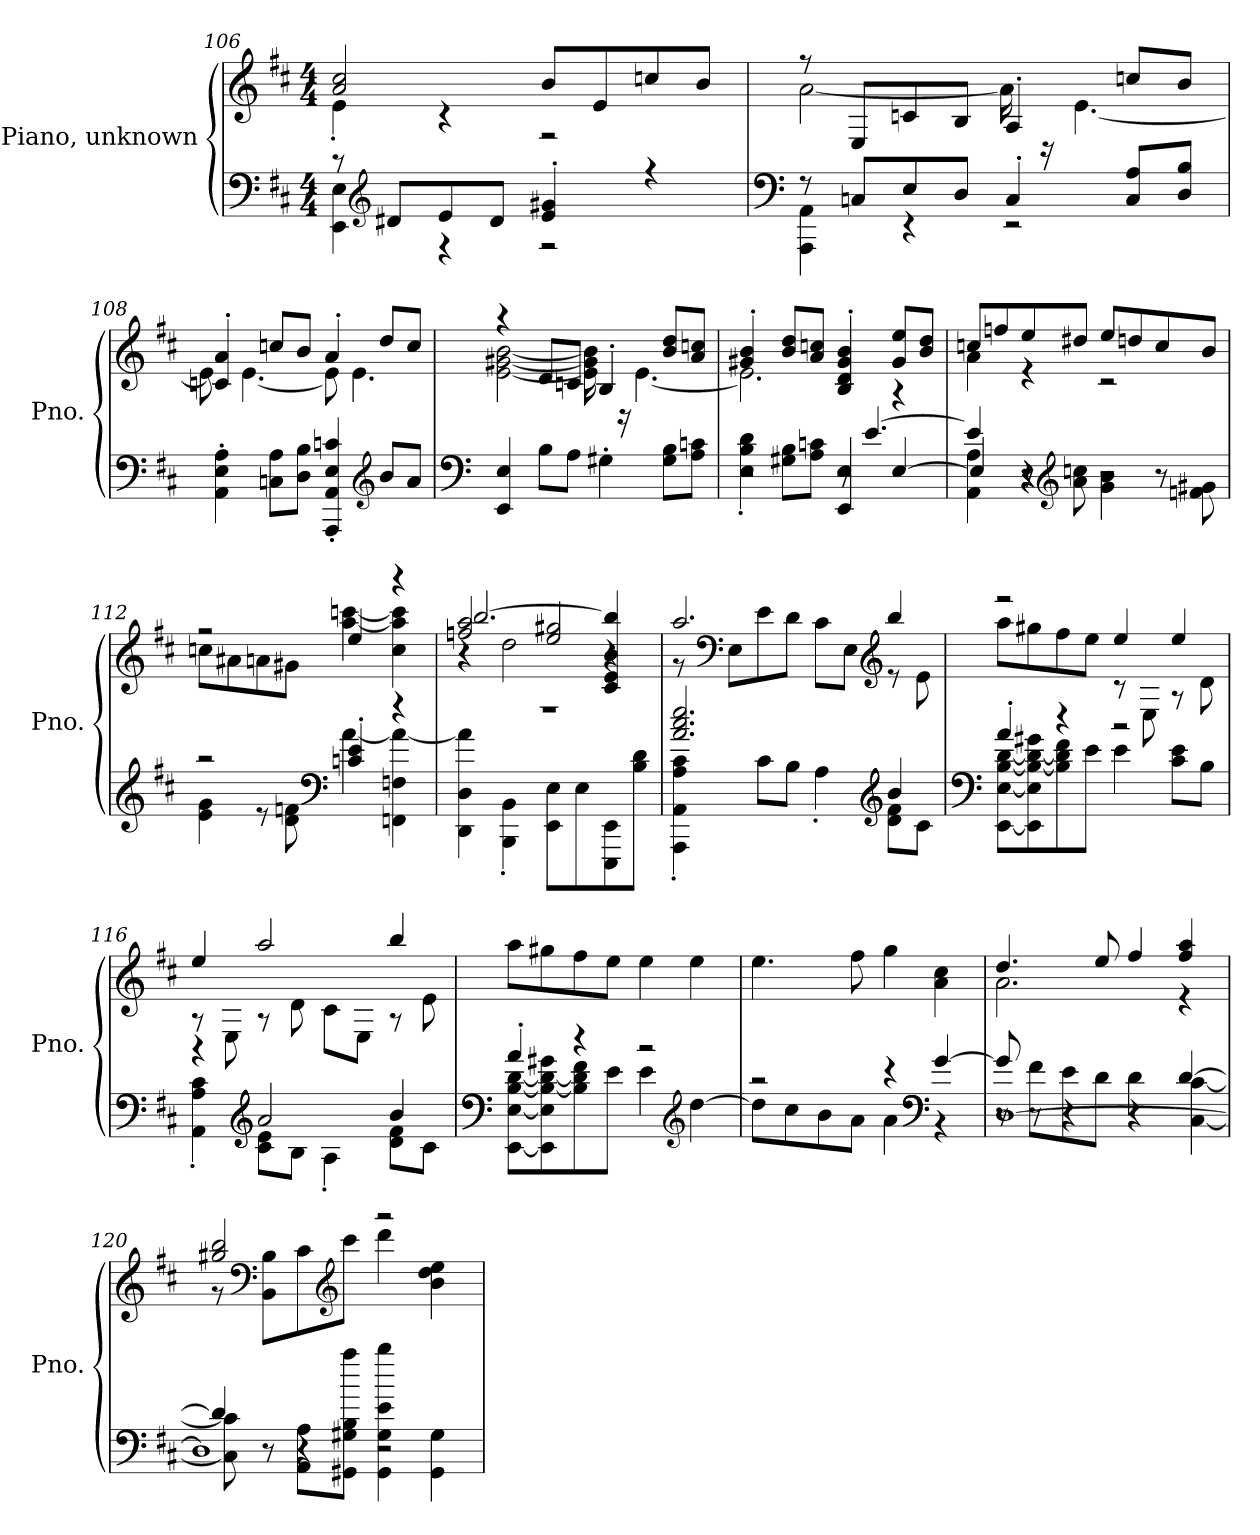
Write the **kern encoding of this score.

**kern	**kern
*part1	*part1
*staff2	*staff1
*I"Piano, unknown	*
*I'Pno.	*
*clefF4	*clefG2
*k[f#c#]	*k[f#c#]
*M4/4	*M4/4
=106	=106
*^	*^
8r	4EE\ 4E\	2a/ 2cc#/	4e'\
*clefG2	*	*	*
8d#X/L	.	.	.
8e/	4r	.	4r
8d#/J	.	.	.
4e/' 4g#X/'	2r	8b/L	2r
.	.	8e/	.
4r	.	8ccn/	.
.	.	8b/J	.
!!LO:LB:g=z	!!
=107	=107	=107	=107
*clefF4	*	*	*
8r	4AAA\ 4AA\	8r	[2a\
8Cn/L	.	8E/L	.
8E/	4r	8cn/	.
8D/J	.	8B/J	.
4C'/	2r	4A'/	16a\]
.	.	.	16r
.	.	.	[4.e\
8C/ 8A/L	.	8ccn/L	.
8D/ 8B/J	.	8b/J	.
*v	*v	*	*
=108	=108	=108
4AA\' 4E\' 4A\'	4cn/' 4a/'	8e\]
.	.	[4.e\
8Cn\ 8A\L	8ccn/L	.
8D\ 8B\J	8b/J	.
4AAA/' 4AA/' 4E/' 4cn/'	4a'/	8e\]
.	.	4.e\
*clefG2	*	*
8b/L	8dd/L	.
8a/J	8cc/J	.
=109	=109	=109
*clefF4	*	*
4EE/ 4E/	4r	[2e\ [2g#X\ [2b\
8B\L	8d/L	.
8A\J	8cn/J	.
4G#X'\	4B'/	16e\] 16g#\] 16b\]
.	.	16r
.	.	[4.e\
8G#\ 8B\L	8b/ 8dd/L	.
8A\ 8cn\J	8a/ 8ccn/J	.
!!LO:PB:g=z	!!
=110	=110	=110
*^	*	*
*	*^	*	*
2r	4E\' 4B\' 4d\'	2r	4g#X/' 4b/'	2.e\]
.	8G#X\ 8B\L	.	8b/ 8dd/L	.
.	8A\ 8cn\J	.	8a/ 8ccn/J	.
8r	2r	4EE/ 4E/	4B/' 4d/' 4g#/' 4b/'	.
[4.e/	.	.	.	.
.	.	[4E/	8g#/ 8ee/L	4r
.	.	.	8b/ 8dd/J	.
=111	=111	=111	=111	=111
4e/]	4AA\ 4A\	4E/]	8ccn/L	4a\
.	.	.	8ffn/	.
4r	8r	4r	8ee/	4r
*clefG2	*	*	*	*
.	8a\ 8ccn\	.	8dd#X/J	.
2r	4g\ 4b\	2r	8ee/L	2r
.	.	.	8ddn/	.
.	8r	.	8cc/	.
.	8fn\ 8g#X\	.	8b/J	.
*	*v	*v	*	*
=112	=112	=112	=112
2r	4e\ 4g\	2r	8ccn\L
.	.	.	8a#X\
.	8r	.	8an\
.	8d\ 8fn\	.	8g#X\J
*clefF4	*	*	*
4cn/' 4e/'	[4a\	4ee/	[4aa\ [4cccn\
4r	4FFn\ 4Fn\ 4a\_	4r	4cc\ 4aa\] 4ccc\]
!!LO:LB:g=z
=113	=113	=113	=113
*	*	*	*^
1r	4DD\ 4D\ 4a\]	2ffn/ 2aa/	4r	[2.bb/
.	4BBB\' 4BB\'	.	2dd\	.
.	8EE\ 8E\L	2ee/ 2gg#X/	.	.
.	8E\	.	.	.
.	8EEE\ 8EE\	.	4r	4c#/ 4e/ 4b/ 4bb/]
.	8B\ 8d\J	.	.	.
*	*	*	*v	*v
=114	=114	=114	=114
2.a/ 2.cc#/ 2.ee/	4AAA\' 4AA\' 4A\' 4c#\'	2.aa/	8r
*	*	*clefF4	*
.	.	.	8E\L
.	8c#\L	.	8e\
.	8B\J	.	8d\J
.	4A'\	.	8c#\L
.	.	.	8E\J
*clefG2	*	*clefG2	*
4b/	8d\ 8f#\L	4bb/	8r
.	8c#\J	.	8e\
=115	=115	=115	=115
*clefF4	*	*	*
4a'/	[8EE\ [8E\ [8B\ [8d\L	2r	8aa\L
.	8EE\] 8E\] 8B\_ 8d\_ 8g#X\	.	8gg#X\
4r	8B\] 8d\] 8f#\	.	8ff#\
.	8e\J	.	8ee\J
2r	4e\	4ee/	8r
.	.	.	8E\
.	8c#\ 8e\L	4ee/	8r
.	8B\J	.	8d\
!!LO:LB:g=z	!!
=116	=116	=116	=116
4r	4AA\' 4A\' 4c#\'	4ee/	8r
.	.	.	8E\
*clefG2	*	*	*
2a/	8c#\ 8e\L	2aa/	8r
.	8B\J	.	8d\
.	4A'\	.	8c#\L
.	.	.	8E\J
4b/	8d\ 8f#\L	4bb/	8r
.	8c#\J	.	8e\
*	*	*v	*v
=117	=117	=117
*clefF4	*	*
4a'/	[8EE\ [8E\ [8B\ [8d\L	8aa\L
.	8EE\] 8E\] 8B\_ 8d\_ 8g#X\	8gg#X\
4r	8B\] 8d\] 8f#\	8ff#\
.	8e\J	8ee\J
2r	4e\	4ee\
*clefG2	*	*
.	[4dd\	4ee\
=118	=118	=118
2r	8dd\L]	4.ee\
.	8cc#\	.
.	8b\	.
.	8a\J	8ff#\
4r	4a\	4gg\
*clefF4	*	*
[4g/	4r	4a\ 4cc#\
=119	=119	=119
*	*^	*^
8g/]	8r	[1D	4.dd/	2.a\
8r	8f#\L	.	.	.
4r	8e\	.	.	.
.	8d\J	.	8ee/	.
4r	4d\	.	4ff#/	.
[4d/	[4C#\ [4c#\	.	4ff#/ 4aa/	4r
!!LO:LB:g=z	!!
=120	=120	=120	=120	=120
4d/]	8C#\] 8c#\]	1D]	2gg#X/ 2bb/	8r
*	*	*	*clefF4	*
.	8r	.	.	8BB\ 8B\L
4r	8AA\ 8A\L	.	.	8c#\
*	*	*	*clefG2	*
.	8GG#X\ 8G#X\ 8B\ 8aa\J	.	.	8ccc#\J
2r	4GG#\ 4G#\ 4e\ 4bb\	.	2r	4ddd\
.	4GG#\ 4G#\	.	.	4b\ 4dd\ 4ee\
*v	*v	*v	*	*
*	*v	*v
=	=
*-	*-
